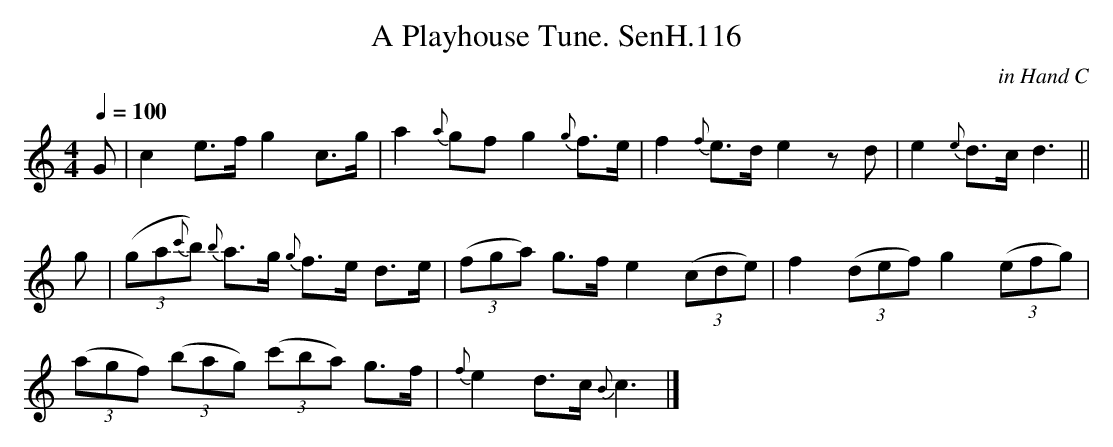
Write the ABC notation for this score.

X:1
T:Playhouse Tune. SenH.116, A
C:in Hand C
Q:1/4=100
M:4/4
L:1/8
K:C
G | c2 e>f g2 c>g | a2 {a}g?f g2{g}f>e | f2 {f}e>d e2 zd | e2 {e}d>c d3 ||
g |((3ga{c'}b) {b}a>g {g}f>e d>e | ((3fga) g>f e2 ((3cde) | f2 ((3def) g2 ((3efg) |
((3agf) ((3bag) ((3c'ba) g>f | {f}e2d>c {B}c3 |]
